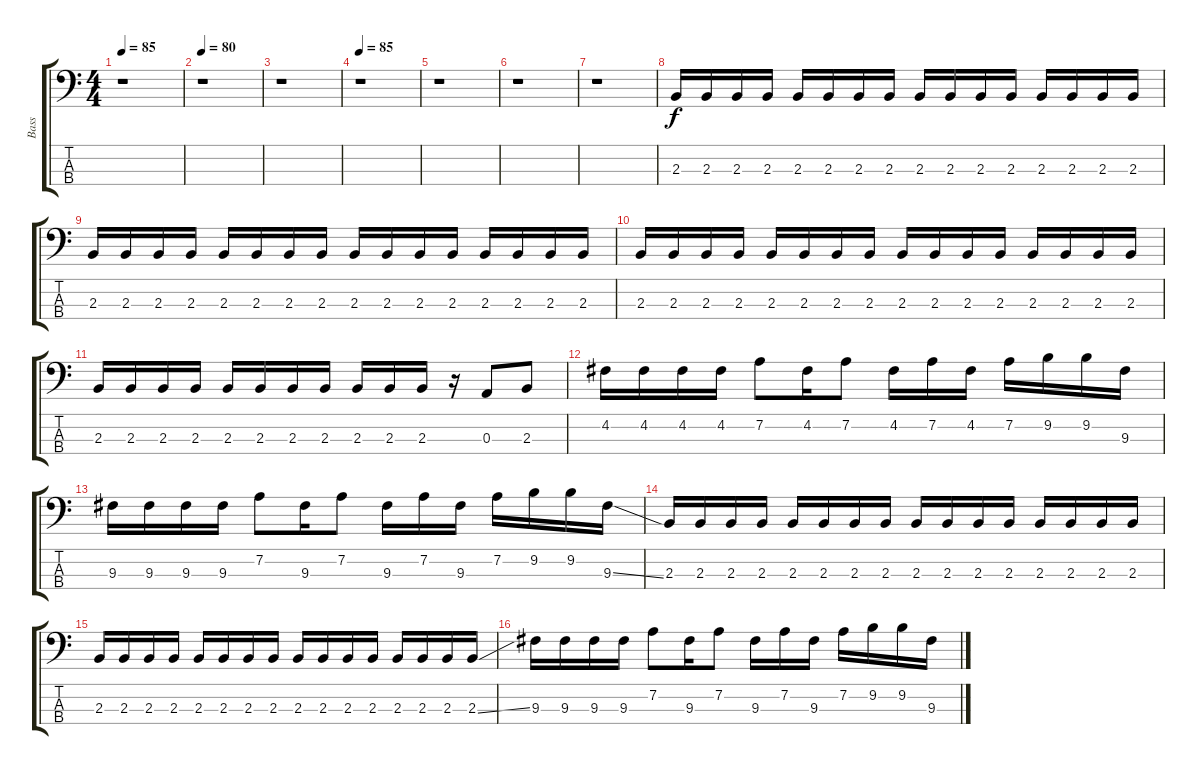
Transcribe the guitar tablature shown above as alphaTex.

\track ("Bass" "Bass") {instrument electricbassfinger}
\staff {score tabs}
\tuning (G2 D2 A1 E1) {hide}
\ts (4 4)
\tempo 85
\tempo 80
\tempo 85
\clef f4
\ks c
r.1{dy f instrument electricbassfinger} |
\tempo 80
r.1 |
r.1 |
\tempo 85
r.1 |
r.1 |
r.1 |
r.1 |
2.3.16 2.3.16 2.3.16 2.3.16 2.3.16 2.3.16 2.3.16 2.3.16 2.3.16 2.3.16 2.3.16 2.3.16 2.3.16 2.3.16 2.3.16 2.3.16 |
2.3.16 2.3.16 2.3.16 2.3.16 2.3.16 2.3.16 2.3.16 2.3.16 2.3.16 2.3.16 2.3.16 2.3.16 2.3.16 2.3.16 2.3.16 2.3.16 |
2.3.16 2.3.16 2.3.16 2.3.16 2.3.16 2.3.16 2.3.16 2.3.16 2.3.16 2.3.16 2.3.16 2.3.16 2.3.16 2.3.16 2.3.16 2.3.16 |
2.3.16 2.3.16 2.3.16 2.3.16 2.3.16 2.3.16 2.3.16 2.3.16 2.3.16 2.3.16 2.3.16 r.16 0.3.8 2.3.8 |
4.2.16 4.2.16 4.2.16 4.2.16 7.2.8 4.2.16 7.2.8 4.2.16 7.2.16 4.2.16 7.2.16 9.2.16 9.2.16 9.3.16 |
9.3.16 9.3.16 9.3.16 9.3.16 7.2.8 9.3.16 7.2.8 9.3.16 7.2.16 9.3.16 7.2.16 9.2.16 9.2.16 9.3{ss}.16 |
2.3.16 2.3.16 2.3.16 2.3.16 2.3.16 2.3.16 2.3.16 2.3.16 2.3.16 2.3.16 2.3.16 2.3.16 2.3.16 2.3.16 2.3.16 2.3.16 |
2.3.16 2.3.16 2.3.16 2.3.16 2.3.16 2.3.16 2.3.16 2.3.16 2.3.16 2.3.16 2.3.16 2.3.16 2.3.16 2.3.16 2.3.16 2.3{ss}.16 |
9.3.16 9.3.16 9.3.16 9.3.16 7.2.8 9.3.16 7.2.8 9.3.16 7.2.16 9.3.16 7.2.16 9.2.16 9.2.16 9.3.16
